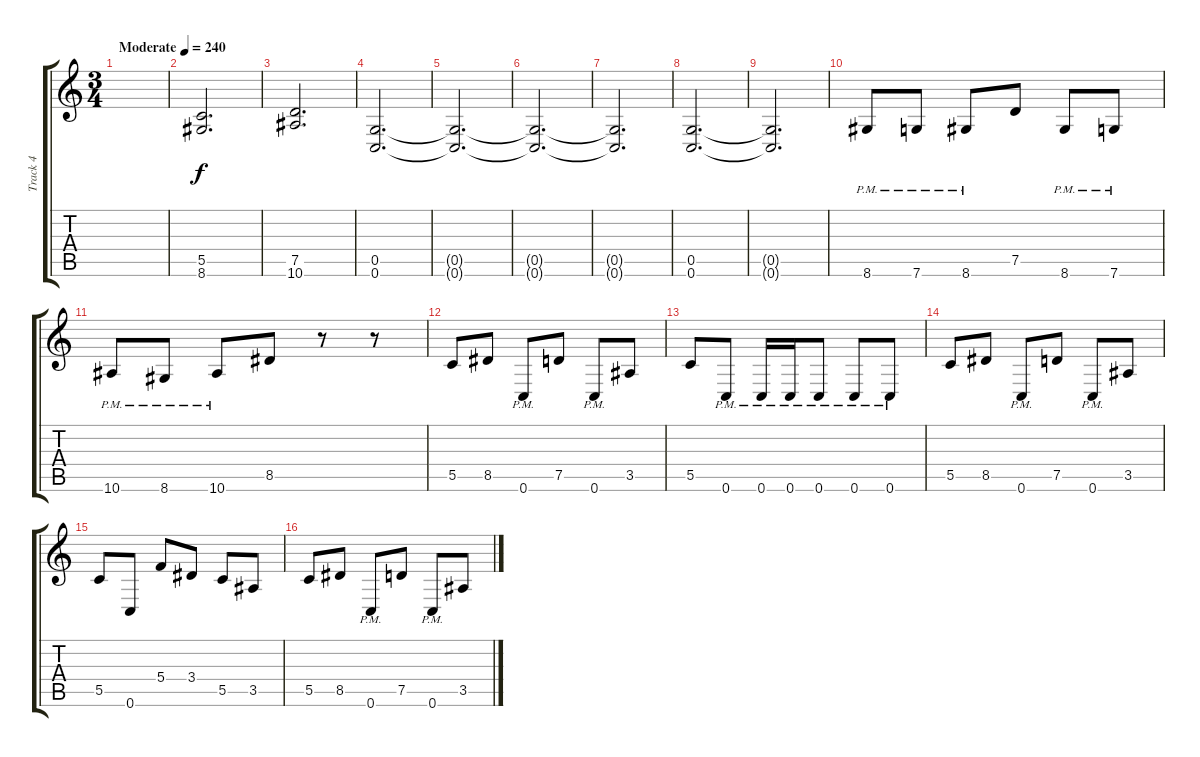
\track ("Track 4" "Track 4") {instrument distortionguitar}
\staff {score tabs}
\tuning (D4 A3 F3 C3 G2 C2) {hide}
\ts (3 4)
\tempo (240 "Moderate")
\clef g2
\ks c
|
(5.5 8.6).2{d} |
(7.5 10.6).2{d} |
(0.5 0.6).2{d} |
(0.5{t} 0.6{t}).2{d} |
(0.5{t} 0.6{t}).2{d} |
(0.5{t} 0.6{t}).2{d} |
(0.5 0.6).2{d} |
(0.5{t} 0.6{t}).2{d} |
8.6{pm}.8 7.6{pm}.8 8.6{pm}.8 7.5.8 8.6{pm}.8 7.6{pm}.8 |
10.6{pm}.8 8.6{pm}.8 10.6{pm}.8 8.5.8 r.8 r.8 |
5.5.8 8.5.8 0.6{pm}.8 7.5.8 0.6{pm}.8 3.5.8 |
5.5.8 0.6{pm}.8 0.6{pm}.16 0.6{pm}.16 0.6{pm}.8 0.6{pm}.8 0.6{pm}.8 |
5.5.8 8.5.8 0.6{pm}.8 7.5.8 0.6{pm}.8 3.5.8 |
5.5.8 0.6.8 5.4.8 3.4.8 5.5.8 3.5.8 |
5.5.8 8.5.8 0.6{pm}.8 7.5.8 0.6{pm}.8 3.5.8
